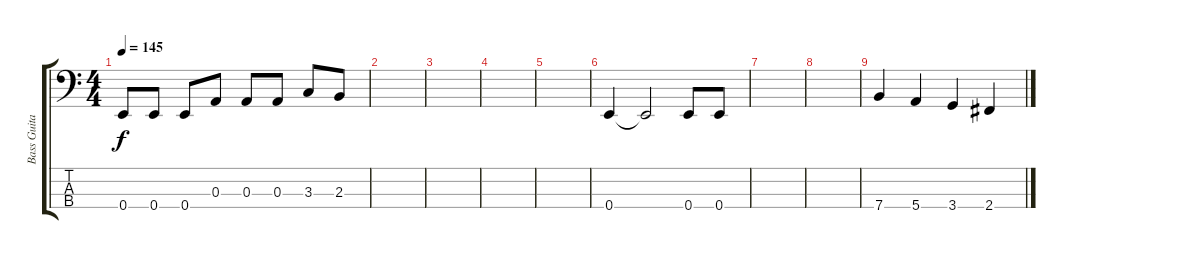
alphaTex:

\track ("Bass Guitar" "Bass Guita") {instrument fretlessbass}
\staff {score tabs}
\tuning (G2 D2 A1 E1) {hide}
\ts (4 4)
\tempo 145
\clef f4
\ks c
0.4.8{dy f} 0.4.8 0.4.8 0.3.8 0.3.8 0.3.8 3.3.8 2.3.8 |
|
|
|
|
0.4.4 0.4{t}.2 0.4.8 0.4.8 |
|
|
7.4.4 5.4.4 3.4.4 2.4.4
